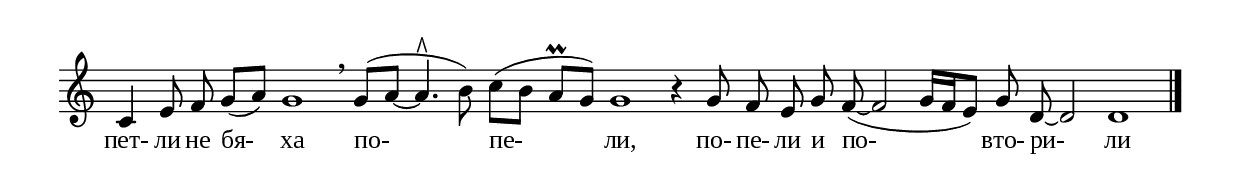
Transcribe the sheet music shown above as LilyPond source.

%{
td_138_1_26b
%}

\include "td-preamble.ly"

\score {
\relative c' {
%\tempo 4 = 112
\cadenzaOn
c4 e8 f\noBeam g[( a]) g1 \breathe g8[( a]~ a4.^\rtoe b8) c[( b] a\prall[ g]) g1 r4
g8 f\noBeam e\noBeam 
\bar ""
g f\noBeam(~ f2 g16[ f e8]) g8 d\noBeam~ d2 d1
 \bar "|." 
}
\addlyrics { %%Ра- но е Рад- ка ра- ни- ла, ра- нин- ко, Рад- ка по сред нощ, 
%%пет- ли не бя- ха про- пе- ли 
пет- ли не бя- ха по- пе- ли, по- пе- ли и по- вто- ри- ли }
%
\layout {
   \context { 
	    \Staff \remove "Time_signature_engraver" } 
  indent = #0
  line-width = 190\mm
  ragged-right=##f
}
%
\midi { 
	\context {
		\Score tempoWholesPerMinute = #(ly:make-moment 112 4)
		}
	}
}
%
\header{
%  opus = "ТД-138,1,26"
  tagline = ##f
}


